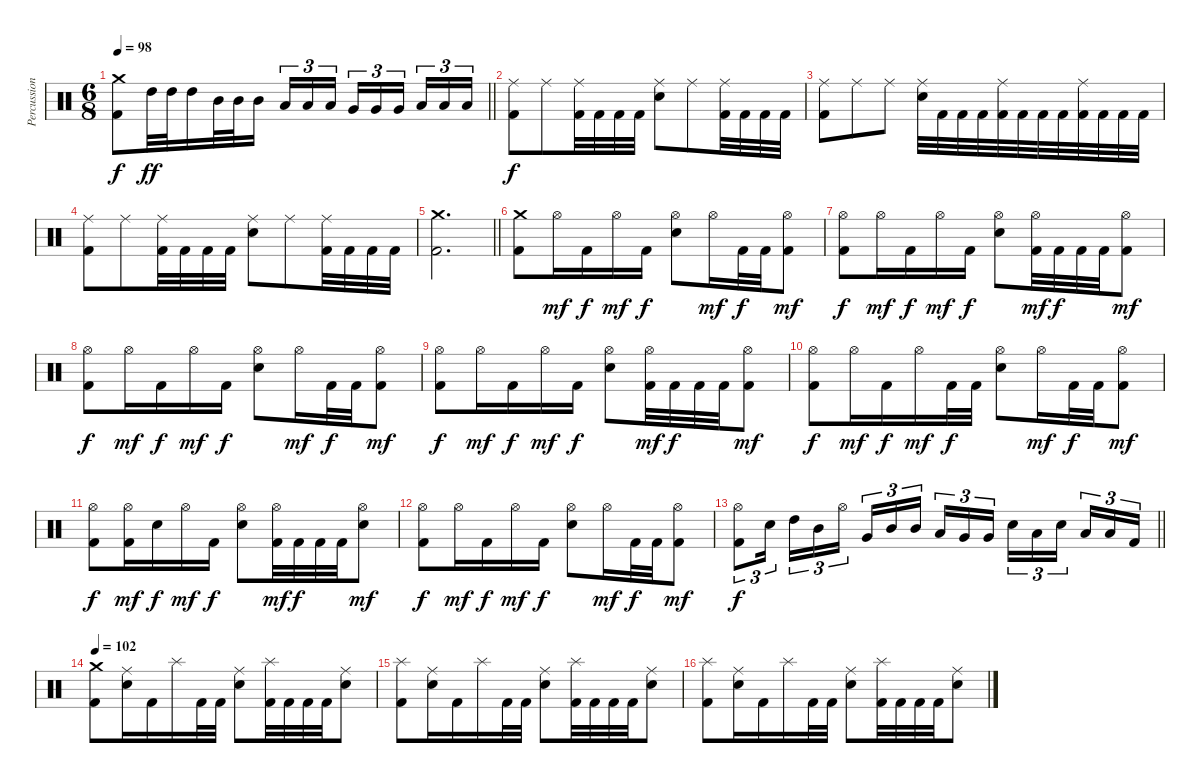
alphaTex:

\track ("Percussion" "Percussion") {instrument percussion}
\staff {score}
\articulation defaults
\ts (6 8)
\tempo 98
\clef neutral
\barLineRight lightlight
\ks c
("Crash medium (hit)" "Kick (hit) 2").8{dy f} "High Tom (hit)".32{dy ff} "High Tom (hit)".32 "High Tom (hit)".16 "Mid Tom (hit)".32 "Mid Tom (hit)".32 "Mid Tom (hit)".16 "Low Tom (hit)".16{tu (3 2)} "Low Tom (hit)".16{tu (3 2)} "Low Tom (hit)".16{tu (3 2) beam splitsecondary} "Very Low Tom (hit)".16{tu (3 2)} "Very Low Tom (hit)".16{tu (3 2)} "Very Low Tom (hit)".16{tu (3 2) beam splitsecondary} "Low Floor Tom (hit)".16{tu (3 2)} "Low Floor Tom (hit)".16{tu (3 2)} "Low Floor Tom (hit)".16{tu (3 2)} |
("Ride (middle)" "Kick (hit) 2").8{dy f volume 16} "Ride (middle)".8 ("Ride (middle)" "Kick (hit) 2").32 "Kick (hit) 2".32 "Kick (hit) 2".32 "Kick (hit) 2".32 ("Ride (middle)" "Electric Snare (hit)").8 "Ride (middle)".8 ("Ride (middle)" "Kick (hit) 2").32 "Kick (hit) 2".32 "Kick (hit) 2".32 "Kick (hit) 2".32 |
("Ride (middle)" "Kick (hit) 2").8 "Ride (middle)".8 "Ride (middle)".8 ("Ride (middle)" "Electric Snare (hit)").32 "Kick (hit) 2".32 "Kick (hit) 2".32 "Kick (hit) 2".32 ("Ride (middle)" "Kick (hit) 2").32 "Kick (hit) 2".32 "Kick (hit) 2".32 "Kick (hit) 2".32 ("Ride (middle)" "Kick (hit) 2").32 "Kick (hit) 2".32 "Kick (hit) 2".32 "Kick (hit) 2".32 |
("Ride (middle)" "Kick (hit) 2").8 "Ride (middle)".8 ("Ride (middle)" "Kick (hit) 2").32 "Kick (hit) 2".32 "Kick (hit) 2".32 "Kick (hit) 2".32 ("Ride (middle)" "Electric Snare (hit)").8 "Ride (middle)".8 ("Ride (middle)" "Kick (hit) 2").32 "Kick (hit) 2".32 "Kick (hit) 2".32 "Kick (hit) 2".32 |
\barLineRight lightlight
("Crash medium (hit)" "Kick (hit) 2").2{d} |
("Crash medium (hit)" "Kick (hit) 2").8 "Hi-Hat (open)".16{dy mf} "Kick (hit) 2".16{dy f} "Hi-Hat (open)".16{dy mf} "Kick (hit) 2".16{dy f} ("Hi-Hat (open)" "Electric Snare (hit)").8 "Hi-Hat (open)".16{dy mf} "Kick (hit) 2".32{dy f} "Kick (hit) 2".32 ("Hi-Hat (open)" "Kick (hit) 2").8{dy mf} |
("Hi-Hat (open)" "Kick (hit) 2").8{dy f} "Hi-Hat (open)".16{dy mf} "Kick (hit) 2".16{dy f} "Hi-Hat (open)".16{dy mf} "Kick (hit) 2".16{dy f} ("Hi-Hat (open)" "Electric Snare (hit)").8 ("Hi-Hat (open)" "Kick (hit) 2").32{dy mf} "Kick (hit) 2".32{dy f} "Kick (hit) 2".32 "Kick (hit) 2".32 ("Hi-Hat (open)" "Kick (hit) 2").8{dy mf} |
("Hi-Hat (open)" "Kick (hit) 2").8{dy f} "Hi-Hat (open)".16{dy mf} "Kick (hit) 2".16{dy f} "Hi-Hat (open)".16{dy mf} "Kick (hit) 2".16{dy f} ("Hi-Hat (open)" "Electric Snare (hit)").8 "Hi-Hat (open)".16{dy mf} "Kick (hit) 2".32{dy f} "Kick (hit) 2".32 ("Hi-Hat (open)" "Kick (hit) 2").8{dy mf} |
("Hi-Hat (open)" "Kick (hit) 2").8{dy f} "Hi-Hat (open)".16{dy mf} "Kick (hit) 2".16{dy f} "Hi-Hat (open)".16{dy mf} "Kick (hit) 2".16{dy f} ("Hi-Hat (open)" "Electric Snare (hit)").8 ("Hi-Hat (open)" "Kick (hit) 2").32{dy mf} "Kick (hit) 2".32{dy f} "Kick (hit) 2".32 "Kick (hit) 2".32 ("Hi-Hat (open)" "Kick (hit) 2").8{dy mf} |
("Hi-Hat (open)" "Kick (hit) 2").8{dy f} "Hi-Hat (open)".16{dy mf} "Kick (hit) 2".16{dy f} "Hi-Hat (open)".16{dy mf} "Kick (hit) 2".32{dy f} "Kick (hit) 2".32 ("Hi-Hat (open)" "Electric Snare (hit)").8 "Hi-Hat (open)".16{dy mf} "Kick (hit) 2".32{dy f} "Kick (hit) 2".32 ("Hi-Hat (open)" "Kick (hit) 2").8{dy mf} |
("Hi-Hat (open)" "Kick (hit) 2").8{dy f} ("Hi-Hat (open)" "Kick (hit) 2").16{dy mf} "Electric Snare (hit)".16{dy f} "Hi-Hat (open)".16{dy mf} "Kick (hit) 2".16{dy f} ("Hi-Hat (open)" "Electric Snare (hit)").8 ("Hi-Hat (open)" "Kick (hit) 2").32{dy mf} "Kick (hit) 2".32{dy f} "Kick (hit) 2".32 "Kick (hit) 2".32 ("Hi-Hat (open)" "Electric Snare (hit)").8{dy mf} |
("Hi-Hat (open)" "Kick (hit) 2").8{dy f} "Hi-Hat (open)".16{dy mf} "Kick (hit) 2".16{dy f} "Hi-Hat (open)".16{dy mf} "Kick (hit) 2".16{dy f} ("Hi-Hat (open)" "Electric Snare (hit)").8 "Hi-Hat (open)".16{dy mf} "Kick (hit) 2".32{dy f} "Kick (hit) 2".32 ("Hi-Hat (open)" "Kick (hit) 2").8{dy mf} |
\barLineRight lightlight
("Hi-Hat (open)" "Kick (hit) 2").8{tu (3 2) dy f} "Electric Snare (hit)".16{tu (3 2) beam splitsecondary} "High Tom (hit)".16{tu (3 2)} "Mid Tom (hit)".16{tu (3 2)} "Hi-Hat (open)".16{tu (3 2) beam splitsecondary} "Very Low Tom (hit)".16{tu (3 2)} "Mid Tom (hit)".16{tu (3 2)} "Mid Tom (hit)".16{tu (3 2)} "Low Tom (hit)".16{tu (3 2)} "Very Low Tom (hit)".16{tu (3 2)} "Very Low Tom (hit)".16{tu (3 2) beam splitsecondary} "Electric Snare (hit)".16{tu (3 2)} "Low Tom (hit)".16{tu (3 2)} "Electric Snare (hit)".16{tu (3 2) beam splitsecondary} "Low Tom (hit)".16{tu (3 2)} "Low Floor Tom (hit)".16{tu (3 2)} "Kick (hit) 2".16{tu (3 2)} |
\tempo 102
("Crash medium (hit)" "Kick (hit) 2").8 ("Ride (middle)" "Electric Snare (hit)").16 "Kick (hit) 2".16 "Splash (hit)".16 "Kick (hit) 2".32 "Kick (hit) 2".32 ("Ride (middle)" "Electric Snare (hit)").8 ("Splash (hit)" "Kick (hit) 2").32 "Kick (hit) 2".32 "Kick (hit) 2".32 "Kick (hit) 2".32 ("Ride (middle)" "Electric Snare (hit)").8 |
("Splash (hit)" "Kick (hit) 2").8 ("Ride (middle)" "Electric Snare (hit)").16 "Kick (hit) 2".16 "Splash (hit)".16 "Kick (hit) 2".32 "Kick (hit) 2".32 ("Ride (middle)" "Electric Snare (hit)").8 ("Splash (hit)" "Kick (hit) 2").32 "Kick (hit) 2".32 "Kick (hit) 2".32 "Kick (hit) 2".32 ("Ride (middle)" "Electric Snare (hit)").8 |
("Splash (hit)" "Kick (hit) 2").8 ("Ride (middle)" "Electric Snare (hit)").16 "Kick (hit) 2".16 "Splash (hit)".16 "Kick (hit) 2".32 "Kick (hit) 2".32 ("Ride (middle)" "Electric Snare (hit)").8 ("Splash (hit)" "Kick (hit) 2").32 "Kick (hit) 2".32 "Kick (hit) 2".32 "Kick (hit) 2".32 ("Ride (middle)" "Electric Snare (hit)").8
